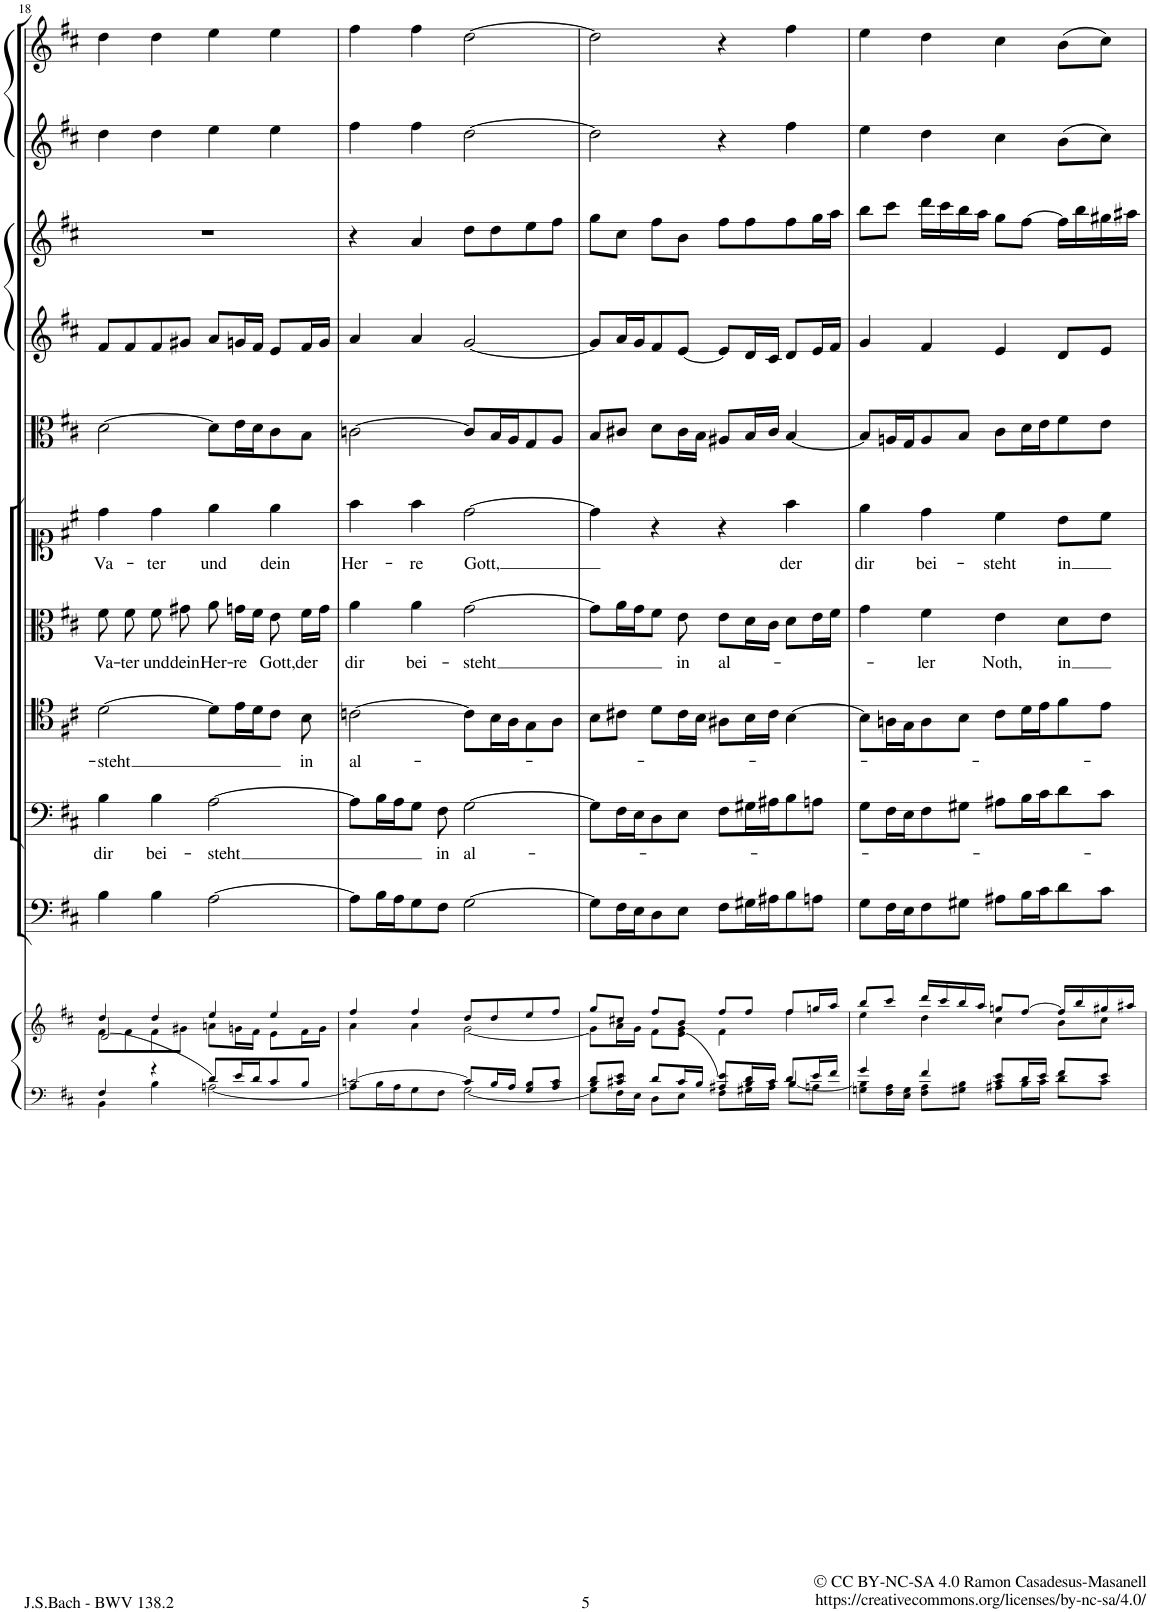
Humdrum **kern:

**kern	**kern	**kern	**kern	**text	**kern	**text	**kern	**text	**kern	**text	**kern	**kern	**kern	**kern	**kern
*part11	*part11	*part10	*part9	*part9	*part8	*part8	*part7	*part7	*part6	*part6	*part5	*part4	*part3	*part2	*part1
*staff12	*staff11	*staff10	*staff9	*staff9	*staff8	*staff8	*staff7	*staff7	*staff6	*staff6	*staff5	*staff4	*staff3	*staff2	*staff1
*I"Piano reduction	*	*I"Continuo	*I"Basso	*	*I"Tenore	*	*I"Alto	*	*I"Soprano	*	*I"Viola	*I"Violino II	*I"Violino I	*I"Oboe d'amore II	*I"Oboe d'amore I
*I'Pno	*	*	*	*	*	*	*	*	*	*	*I'Vla	*I'Vln	*I'Vln	*I'Ob	*I'Ob
!!LO:PB:g=z
*clefF4	*clefG2	*clefF4	*clefF4	*	*clefC4	*	*clefC3	*	*clefC1	*	*clefC3	*clefG2	*clefG2	*clefG2	*clefG2
*k[f#c#]	*k[f#c#]	*k[f#c#]	*k[f#c#]	*	*k[f#c#]	*	*k[f#c#]	*	*k[f#c#]	*	*k[f#c#]	*k[f#c#]	*k[f#c#]	*k[f#c#]	*k[f#c#]
*M4/4	*M4/4	*M4/4	*M4/4	*	*M4/4	*	*M4/4	*	*M4/4	*	*M4/4	*M4/4	*M4/4	*M4/4	*M4/4
*met(c)	*met(c)	*met(c)	*met(c)	*	*met(c)	*	*met(c)	*	*met(c)	*	*met(c)	*met(c)	*met(c)	*met(c)	*met(c)
=18	=18	=18	=18	=18	=18	=18	=18	=18	=18	=18	=18	=18	=18	=18	=18
*^	*^	*	*	*	*	*	*	*	*	*	*	*	*	*	*
*	*	*	*^	*	*	*	*	*	*	*	*	*	*	*	*	*	*
!	!	!	!	!	!	!	!LO:LY:b	!	!LO:LY:b	!	!LO:LY:b	!	!LO:LY:b	!	!	!	!	!
4F#/	4BB\	4dd/	8f#\L	[2d/	4B\	4B\	dir	[2d\	-steht	8f#\	Va-	4dd\	Va-	[2d\	8f#/L	1r	4dd\	4dd\
!	!	!	!	!	!	!	!	!	!	!	!LO:LY:b	!	!	!	!	!	!	!
.	.	.	8f#\	.	.	.	.	.	.	8f#\	-ter	.	.	.	8f#/	.	.	.
!	!	!	!	!	!	!	!LO:LY:b	!	!	!	!LO:LY:b	!	!LO:LY:b	!	!	!	!	!
4r	4B\	4dd/	8f#\	.	4B\	4B\	bei-	.	.	8f#\	und	4dd\	-ter	.	8f#/	.	4dd\	4dd\
!	!	!	!	!	!	!	!	!	!	!	!LO:LY:b	!	!	!	!	!	!	!
.	.	.	8g#X\J	.	.	.	.	.	.	8g#X\	dein	.	.	.	8g#X/J	.	.	.
!	!	!	!	!	!	!	!LO:LY:b	!	!	!	!LO:LY:b	!	!LO:LY:b	!	!	!	!	!
8d/L]	[2An\	4ee/	8an\L	2ryy	[2A\	[2A\	-steht	8d\L]	.	8a\	Her-	4ee\	und	8d\L]	8a/L	.	4ee\	4ee\
!	!	!	!	!	!	!	!	!	!	!	!LO:LY:b	!	!	!	!	!	!	!
16e/L	.	.	16gn\L	.	.	.	.	16e\L	.	16gn\LL	-re	.	.	16e\L	16gn/L	.	.	.
16d/J	.	.	16f#\JJ	.	.	.	.	16d\J	.	16f#\JJ	.	.	.	16d\J	16f#/JJ	.	.	.
!	!	!	!	!	!	!	!	!	!	!	!LO:LY:b	!	!LO:LY:b	!	!	!	!	!
8c#/	.	4ee/	8e\L	.	.	.	.	8c#\J	.	8e\	Gott,	4ee\	dein	8c#\	8e/L	.	4ee\	4ee\
!	!	!	!	!	!	!	!	!	!LO:LY:b	!	!LO:LY:b	!	!	!	!	!	!	!
8B/J	.	.	16f#\L	.	.	.	.	8B\	in	16f#\LL	der	.	.	8B\J	16f#/L	.	.	.
.	.	.	16g\JJ	.	.	.	.	.	.	16g\JJ	.	.	.	.	16g/JJ	.	.	.
*	*	*	*v	*v	*	*	*	*	*	*	*	*	*	*	*	*	*	*
=19	=19	=19	=19	=19	=19	=19	=19	=19	=19	=19	=19	=19	=19	=19	=19	=19	=19
!	!	!	!	!	!	!	!	!LO:LY:b	!	!LO:LY:b	!	!LO:LY:b	!	!	!	!	!
[2cn/	8A\L]	4ff#/	4a\	8A\L]	8A\L]	.	[2cn\	al-	4a\	dir	4ff#\	Her-	[2cn\	4a/	4r	4ff#\	4ff#\
.	16B\L	.	.	16B\L	16B\L	.	.	.	.	.	.	.	.	.	.	.	.
.	16A\J	.	.	16A\J	16A\J	.	.	.	.	.	.	.	.	.	.	.	.
!	!	!	!	!	!	!	!	!	!	!LO:LY:b	!	!LO:LY:b	!	!	!	!	!
.	8G\	4ff#/	4a\	8G\	8G\J	.	.	.	4a\	bei-	4ff#\	-re	.	4a/	4a/	4ff#\	4ff#\
!	!	!	!	!	!	!LO:LY:b	!	!	!	!	!	!	!	!	!	!	!
.	8F#\J	.	.	8F#\J	8F#\	in	.	.	.	.	.	.	.	.	.	.	.
!	!	!	!	!	!	!LO:LY:b	!	!	!	!LO:LY:b	!	!LO:LY:b	!	!	!	!	!
8c/L]	[2G\	8dd/L	[2g\	[2G\	[2G\	al-	8c\L]	.	[2g\	-steht	[2dd\	Gott,	8c/L]	[2g/	8dd\L	[2dd\	[2dd\
16B/L	.	8dd/	.	.	.	.	16B\L	.	.	.	.	.	16B/L	.	8dd\	.	.
16A/JJ	.	.	.	.	.	.	16A\J	.	.	.	.	.	16A/J	.	.	.	.
8G/ 8B/L	.	8ee/	.	.	.	.	8G\	.	.	.	.	.	8G/	.	8ee\	.	.
8A/ 8c/J	.	8ff#/J	.	.	.	.	8A\J	.	.	.	.	.	8A/J	.	8ff#\J	.	.
=20	=20	=20	=20	=20	=20	=20	=20	=20	=20	=20	=20	=20	=20	=20	=20	=20	=20
*	*^	*	*	*	*	*	*	*	*	*	*	*	*	*	*	*	*
8B/ 8d/L	8G\L]	2.ryy	8gg/L	8g\L]	8G\L]	8G\L]	.	8B\L	.	8g\L]	.	4dd\]	.	8B/L	8g/L]	8gg\L	2dd\]	2dd\]
8c#X/ 8e/J	16F#\L	.	8cc#X/J	16a\L	16F#\L	16F#\L	.	8c#X\J	.	16a\L	.	.	.	8c#X/J	16a/L	8cc#\J	.	.
.	16E\JJ	.	.	16g\JJ	16E\J	16E\J	.	.	.	16g\J	.	.	.	.	16g/J	.	.	.
8d/L	8D\L	.	8ff#/L	8f#\L	8D\	8D\	.	8d\L	.	8f#\J	.	4r	.	8d\L	8f#/	8ff#\L	.	.
!	!	!	!	!	!	!	!	!	!	!	!LO:LY:b	!	!	!	!	!	!	!
16c#/L	8E\J	.	8b/J	[>8e\ 8g\J	8E\J	8E\J	.	16c#\L	.	8e\	in	.	.	16c#\L	[8e/J	8b\J	.	.
16B/JJ	.	.	.	.	.	.	.	16B\JJ	.	.	.	.	.	16B\JJ	.	.	.	.
!	!	!	!	!	!	!	!	!	!	!	!LO:LY:b	!	!	!	!	!	!	!
8A#X/ 8e/]L	8F#\L	.	8ff#/L	4f#\	8F#\L	8F#\L	.	8A#X\L	.	8e\L	al-	4r	.	8A#X/L	8e/L]	8ff#\L	4r	4r
16B/ 16d/L	16G#X\L	.	8ff#/J	.	16G#X\L	16G#X\L	.	16B\L	.	16d\L	.	.	.	16B/L	16d/L	8ff#\	.	.
16c#/JJ	16A#\JJ	.	.	.	16A#X\J	16A#X\J	.	16c#\JJ	.	16c#\JJ	.	.	.	16c#/JJ	16c#/JJ	.	.	.
!	!	!	!	!	!	!	!	!	!	!	!	!	!LO:LY:b	!	!	!	!	!
8d/L	8B\L	[<4B/	8ff#/L	4ff#\	8B\	8B\	.	[4B\	.	8d\L	.	4ff#\	der	[4B/	8d/L	8ff#\	4ff#\	4ff#\
16e/L	8An\J	.	16ggn/L	.	8An\J	8An\J	.	.	.	16e\L	.	.	.	.	16e/L	16gg\L	.	.
16f#/JJ	.	.	16aa/JJ	.	.	.	.	.	.	16f#\JJ	.	.	.	.	16f#/JJ	16aa\JJ	.	.
*	*v	*v	*	*	*	*	*	*	*	*	*	*	*	*	*	*	*	*
=21	=21	=21	=21	=21	=21	=21	=21	=21	=21	=21	=21	=21	=21	=21	=21	=21	=21
!	!	!	!	!	!	!	!	!	!	!	!	!LO:LY:b	!	!	!	!	!
4g/	8Gn\ 8B\]L	8bb/L	4ee\	8G\L	8G\L	.	8B\L]	.	4g\	.	4ee\	dir	8B/L]	4g/	8bb\L	4ee\	4ee\
.	16F#\ 16A\L	8ccc#/J	.	16F#\L	16F#\L	.	16An\L	.	.	.	.	.	16An/L	.	8ccc#\J	.	.
.	16E\ 16G\JJ	.	.	16E\J	16E\J	.	16G\J	.	.	.	.	.	16G/J	.	.	.	.
!	!	!	!	!	!	!	!	!	!	!LO:LY:b	!	!LO:LY:b	!	!	!	!	!
4f#/	8F#\ 8A\L	16ddd/LL	4dd\	8F#\	8F#\	.	8A\	.	4f#\	-ler	4dd\	bei-	8A/	4f#/	16ddd\LL	4dd\	4dd\
.	.	16ccc#/	.	.	.	.	.	.	.	.	.	.	.	.	16ccc#\	.	.
.	8G#X\ 8B\J	16bb/	.	8G#X\J	8G#X\J	.	8B\J	.	.	.	.	.	8B/J	.	16bb\	.	.
.	.	16aa/JJ	.	.	.	.	.	.	.	.	.	.	.	.	16aa\JJ	.	.
!	!	!	!	!	!	!	!	!	!	!LO:LY:b	!	!LO:LY:b	!	!	!	!	!
8c#/ 8e/L	8A#X\L	8ggn/L	4cc#\	8A#X\L	8A#X\L	.	8c#\L	.	4e\	Noth,	4cc#\	-steht	8c#\L	4e/	8gg\L	4cc#\	4cc#\
16d/L	16B\L	[8ff#/J	.	16B\L	16B\L	.	16d\L	.	.	.	.	.	16d\L	.	[8ff#\J	.	.
16e/JJ	16c#\JJ	.	.	16c#\J	16c#\J	.	16e\J	.	.	.	.	.	16e\J	.	.	.	.
!	!	!	!	!	!	!	!	!	!	!LO:LY:b	!	!LO:LY:b	!	!	!	!	!
8f#/L	8d\L	16ff#/LL]	8b\L	8d\	8d\	.	8f#\	.	8d\L	in	8b\L	in	8f#\	8d/L	16ff#\LL]	(8b\L	(8b\L
.	.	16bb/	.	.	.	.	.	.	.	.	.	.	.	.	16bb\	.	.
8e/J	8c#\J	16gg#X/	8cc#\J	8c#\J	8c#\J	.	8e\J	.	8e\J	.	8cc#\J	.	8e\J	8e/J	16gg#X\	8cc#\J)	8cc#\J)
.	.	16aa#X/JJ	.	.	.	.	.	.	.	.	.	.	.	.	16aa#X\JJ	.	.
*v	*v	*	*	*	*	*	*	*	*	*	*	*	*	*	*	*	*
*	*v	*v	*	*	*	*	*	*	*	*	*	*	*	*	*	*
=	=	=	=	=	=	=	=	=	=	=	=	=	=	=	=
*-	*-	*-	*-	*-	*-	*-	*-	*-	*-	*-	*-	*-	*-	*-	*-
